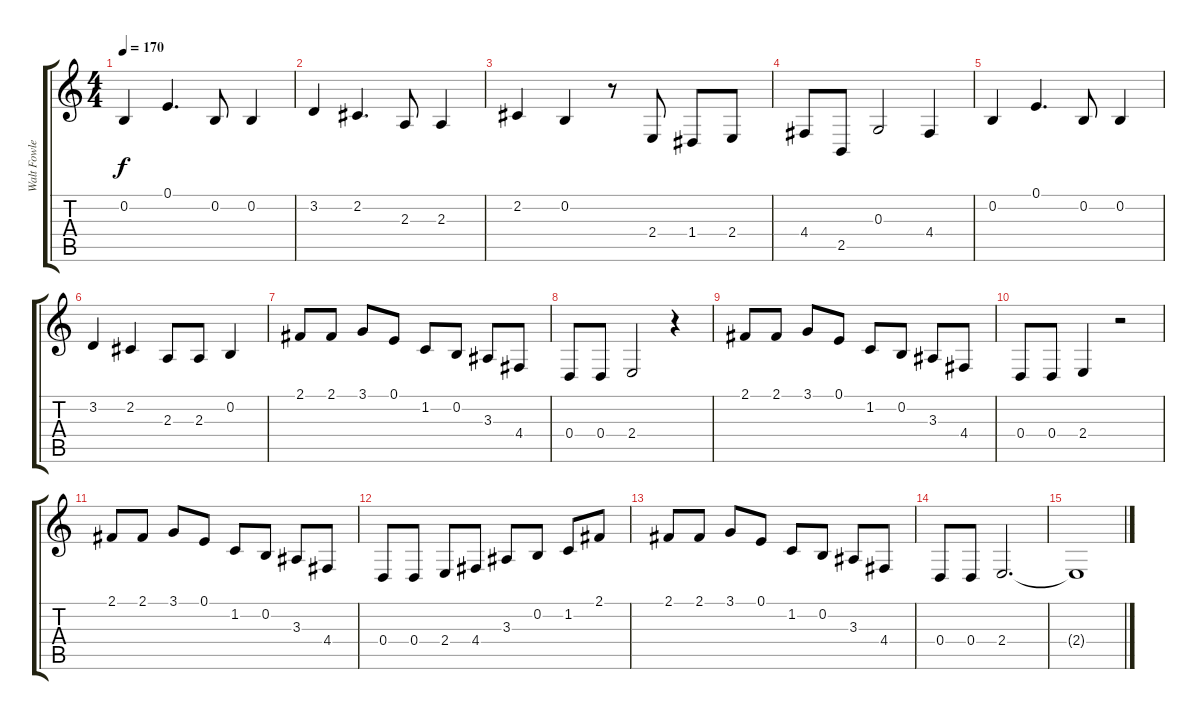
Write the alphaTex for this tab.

\track ("Walt Fowler - Trumpet" "Walt Fowle") {instrument trumpet}
\staff {score tabs}
\tuning (E4 B3 G3 D3 A2 E2) {hide}
\ts (4 4)
\tempo 170
\clef g2
\ks c
0.2.4{dy f} 0.1.4{d} 0.2.8 0.2.4 |
3.2.4 2.2.4{d} 2.3.8 2.3.4 |
2.2.4 0.2.4 r.8 2.4.8 1.4.8 2.4.8 |
4.4.8 2.5.8 0.3.2 4.4.4 |
0.2.4 0.1.4{d} 0.2.8 0.2.4 |
3.2.4 2.2.4 2.3.8 2.3.8 0.2.4 |
2.1.8 2.1.8 3.1.8 0.1.8 1.2.8 0.2.8 3.3.8 4.4.8 |
0.4.8 0.4.8 2.4.2 r.4 |
2.1.8 2.1.8 3.1.8 0.1.8 1.2.8 0.2.8 3.3.8 4.4.8 |
0.4.8 0.4.8 2.4.4 r.2 |
2.1.8 2.1.8 3.1.8 0.1.8 1.2.8 0.2.8 3.3.8 4.4.8 |
0.4.8 0.4.8 2.4.8 4.4.8 3.3.8 0.2.8 1.2.8 2.1.8 |
2.1.8 2.1.8 3.1.8 0.1.8 1.2.8 0.2.8 3.3.8 4.4.8 |
0.4.8 0.4.8 2.4.2{d} |
2.4{t}.1
